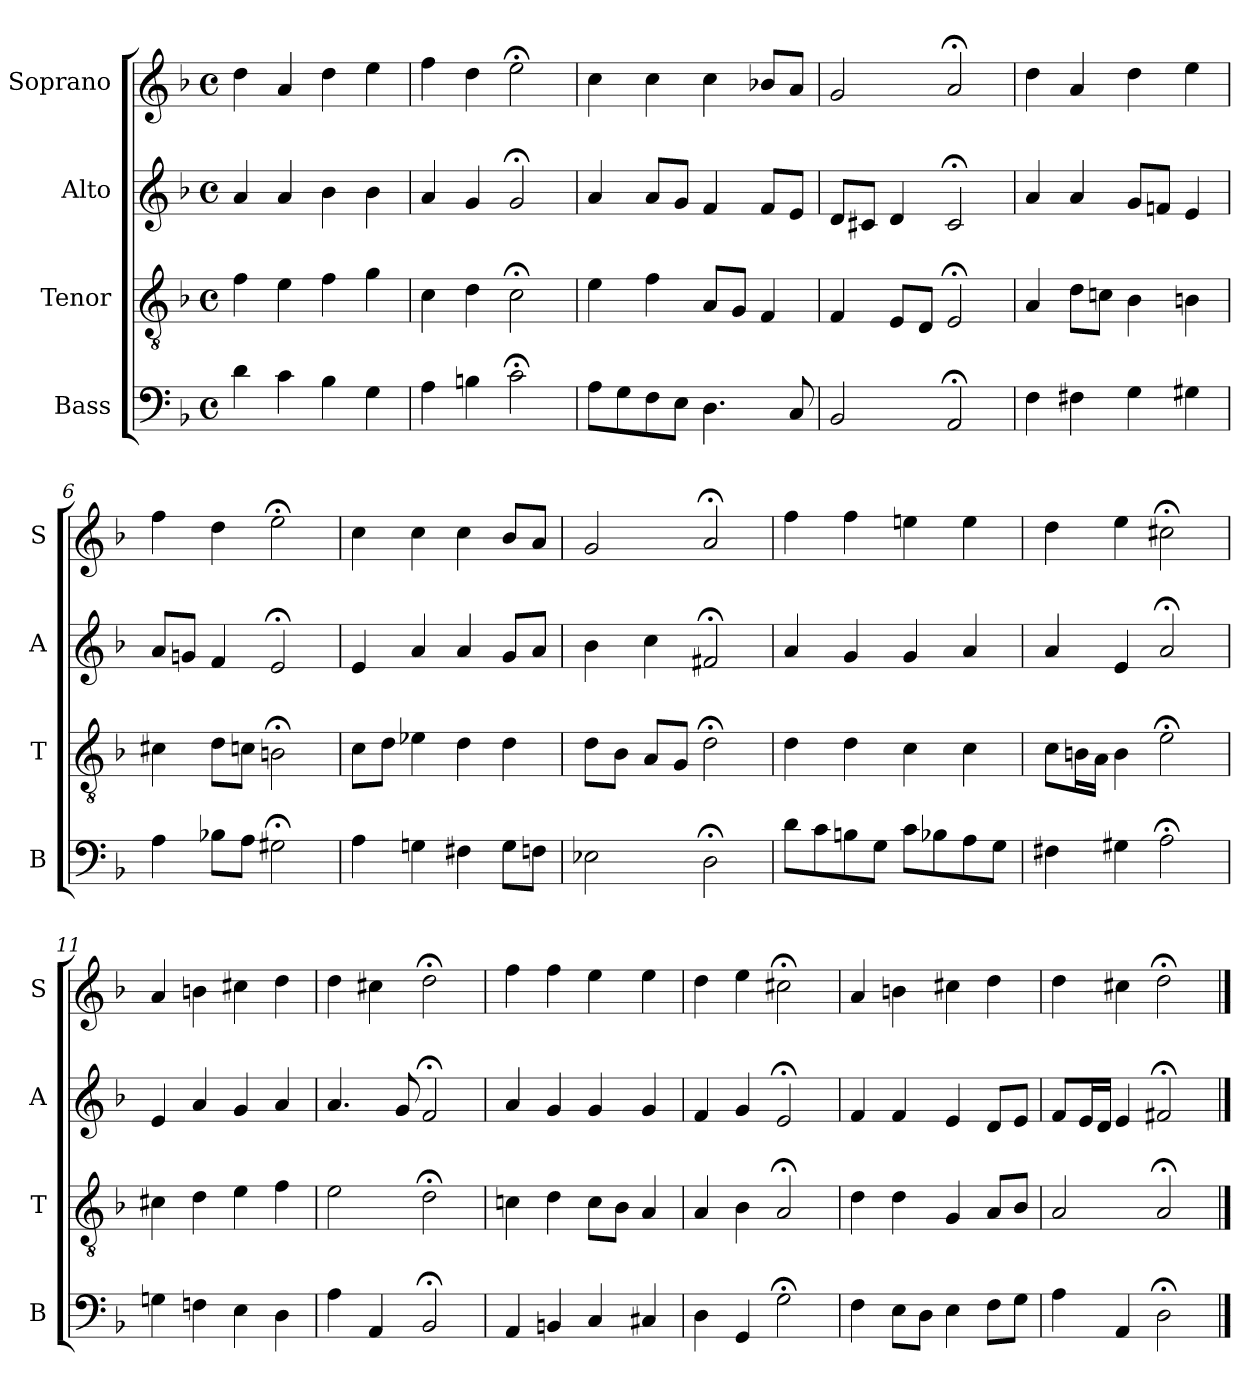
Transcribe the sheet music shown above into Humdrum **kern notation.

**kern	**kern	**kern	**kern
*part4	*part3	*part2	*part1
*staff4	*staff3	*staff2	*staff1
*I"Bass	*I"Tenor	*I"Alto	*I"Soprano
*I'B	*I'T	*I'A	*I'S
*clefF4	*clefGv2	*clefG2	*clefG2
*k[b-]	*k[b-]	*k[b-]	*k[b-]
*d:	*d:	*d:	*d:
*M4/4	*M4/4	*M4/4	*M4/4
*met(c)	*met(c)	*met(c)	*met(c)
*MM100	*MM100	*MM100	*MM100
=1	=1	=1	=1
4d	4f	4a	4dd
4c	4e	4a	4a
4B-	4f	4b-	4dd
4G	4g	4b-	4ee
=2	=2	=2	=2
4A	4c	4a	4ff
4Bn	4d	4g	4dd
2c;<	2c;<	2g;<	2ee;<
=3	=3	=3	=3
8AL	4e	4a	4cc
8G	.	.	.
8F	4f	8aL	4cc
8EJ	.	8gJ	.
4.D	8AL	4f	4cc
.	8GJ	.	.
.	4F	8fL	8b-XL
8C	.	8eJ	8aJ
=4	=4	=4	=4
2BB-	4F	8dL	2g
.	.	8c#XJ	.
.	8EL	4d	.
.	8DJ	.	.
2AA;<	2E;<	2c#;<	2a;<
=5	=5	=5	=5
4F	4A	4a	4dd
4F#X	8dL	4a	4a
.	8cnJ	.	.
4G	4B-	8gL	4dd
.	.	8fnJ	.
4G#X	4Bn	4e	4ee
=6	=6	=6	=6
4A	4c#X	8aL	4ff
.	.	8gnJ	.
8B-XL	8dL	4f	4dd
8AJ	8cnJ	.	.
2G#X;<	2Bn;<	2e;<	2ee;<
=7	=7	=7	=7
4A	8cL	4e	4cc
.	8dJ	.	.
4Gn	4e-X	4a	4cc
4F#X	4d	4a	4cc
8GL	4d	8gL	8b-L
8FnJ	.	8aJ	8aJ
=8	=8	=8	=8
2E-X	8dL	4b-	2g
.	8B-J	.	.
.	8AL	4cc	.
.	8GJ	.	.
2D;<	2d;<	2f#X;<	2a;<
=9	=9	=9	=9
8dL	4d	4a	4ff
8c	.	.	.
8Bn	4d	4g	4ff
8GJ	.	.	.
8cL	4c	4g	4een
8B-X	.	.	.
8A	4c	4a	4ee
8GJ	.	.	.
=10	=10	=10	=10
4F#X	8cL	4a	4dd
.	16BnL	.	.
.	16AJJ	.	.
4G#Xi	4Bi	4e	4ee
2A;<i	2e;<i	2a;<	2cc#X;<
=11	=11	=11	=11
4Gn	4c#Xi	4ei	4a
4Fn	4di	4ai	4bn
4E	4e	4g	4cc#X
4D	4f	4a	4dd
=12	=12	=12	=12
4A	2e	4.a	4dd
4AA	.	.	4cc#X
.	.	8g	.
2BB-;<	2d;<	2f;<	2dd;<
=13	=13	=13	=13
4AA	4cn	4a	4ff
4BBn	4d	4g	4ff
4C	8cL	4g	4ee
.	8B-J	.	.
4C#X	4A	4g	4ee
=14	=14	=14	=14
4D	4A	4f	4dd
4GG	4B-	4g	4ee
2G;<	2A;<	2e;<	2cc#X;<
=15	=15	=15	=15
4F	4d	4f	4a
8EL	4d	4f	4bn
8DJ	.	.	.
4E	4G	4e	4cc#X
8FL	8AL	8dL	4dd
8GJ	8B-J	8eJ	.
=16	=16	=16	=16
4A	2A	8fL	4dd
.	.	16eL	.
.	.	16dJJ	.
4AA	.	4e	4cc#X
2D;<	2A;<	2f#X;<	2dd;<
==	==	==	==
*-	*-	*-	*-
